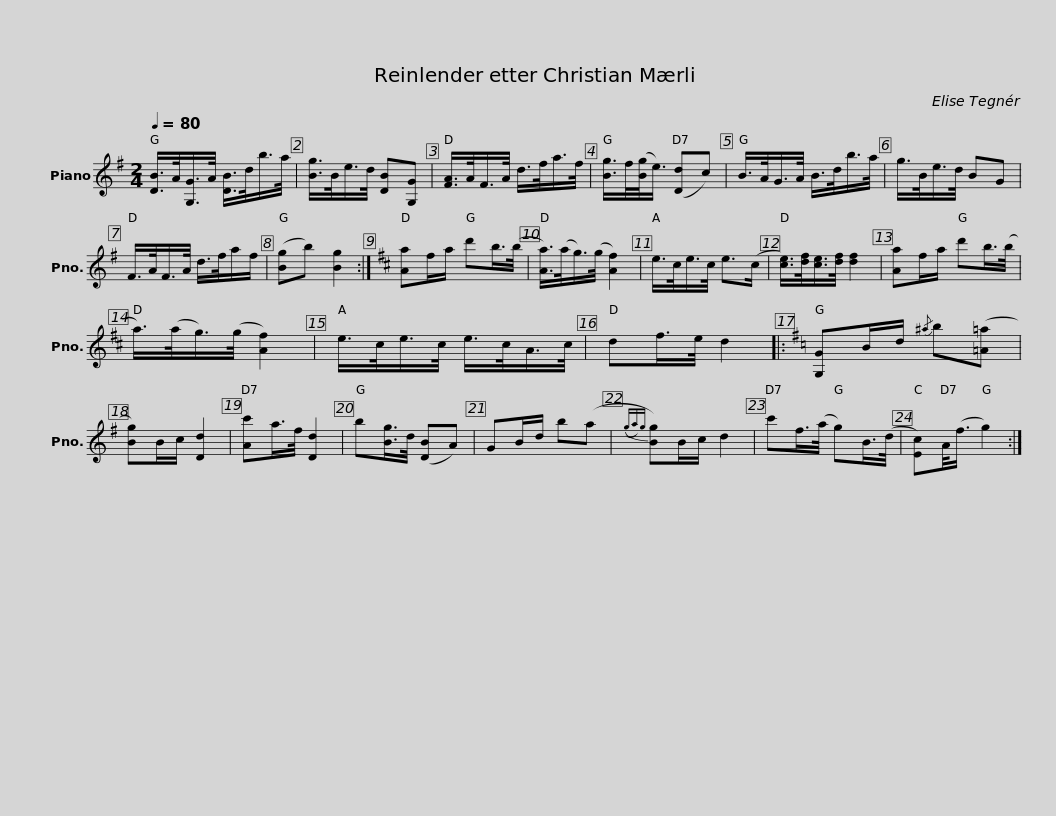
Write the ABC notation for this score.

X:1
L:1/8
Q:1/4=80
M:2/4
I:linebreak $
K:G
V:1 treble
V:1
 [DB]/>A/[G,G]/>A/ [DB]/>d/b/>a/ | [Bg]/>B/e/>d/ [DB][G,G] | [FA]/>A/F/>A/ d/>f/a/>f/ | [Bg]/>f/([Bg]/<e/) ([Dd]c) | B/>A/G/>A/ B/>d/b/>a/ | %5
 g/>B/e/>d/ BG |$ F/>A/F/>A/ d/>f/a/f/ | ([Bg]b) [Bg]2 :|[K:D] [Aa]f/a/ d'b/>(b/ | [Aa]/>)(a/g/>)(g/ [Af]2) | %10
 e/>c/e/>c/ e>(c | [ce]/>)[df]/[ce]/>[df]/ [df]2 | [Aa]f/a/ d'b/>(b/ |$ a/>)(a/g/>)(g/ [Af]2) | e/>c/e/>c/ e/>c/A/>c/ | %15
 df/>e/ d2 |:[K:G] [G,G]B/d/{/^a} b([=A=a] | [Bg])B/c/ [Dd]2 | [Ac']a/>f/ [Dd]2 | b[Bg]/>d/ ([DB]A) |$ %20
 GB/d/ b(a |({ga)g} [Bg])B/c/ d2 | c'f/>(a/ g)B/>(d/ | [Ec])A/<(f/ g2) :| %24
